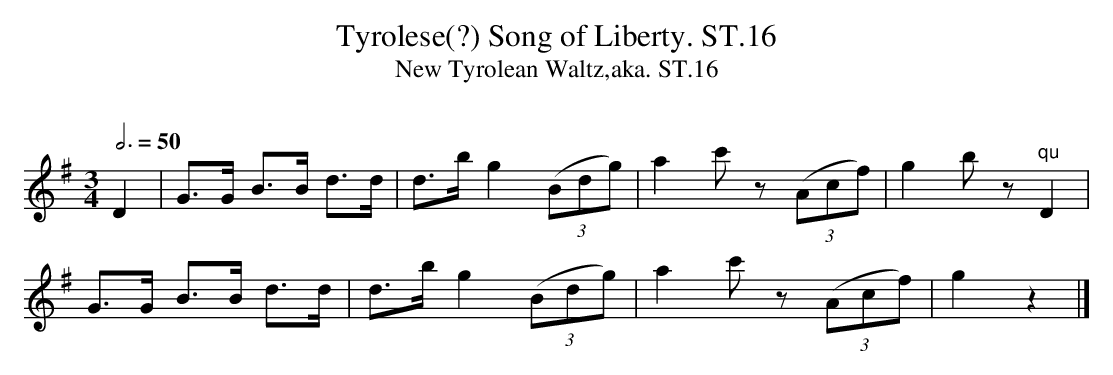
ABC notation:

X:1
T:Tyrolese(?) Song of Liberty. ST.16
T:New Tyrolean Waltz,aka. ST.16
M:3/4
L:1/8
Q:3/4=50
O:
K:G
D2|G>G B>B d>d|d>bg2 ((3Bdg) |a2c'z ((3Acf) |g2bz "qu"D2|
G>G B>B d>d|d>bg2 ((3Bdg) |a2c' z ((3Acf) |g2z2|]
